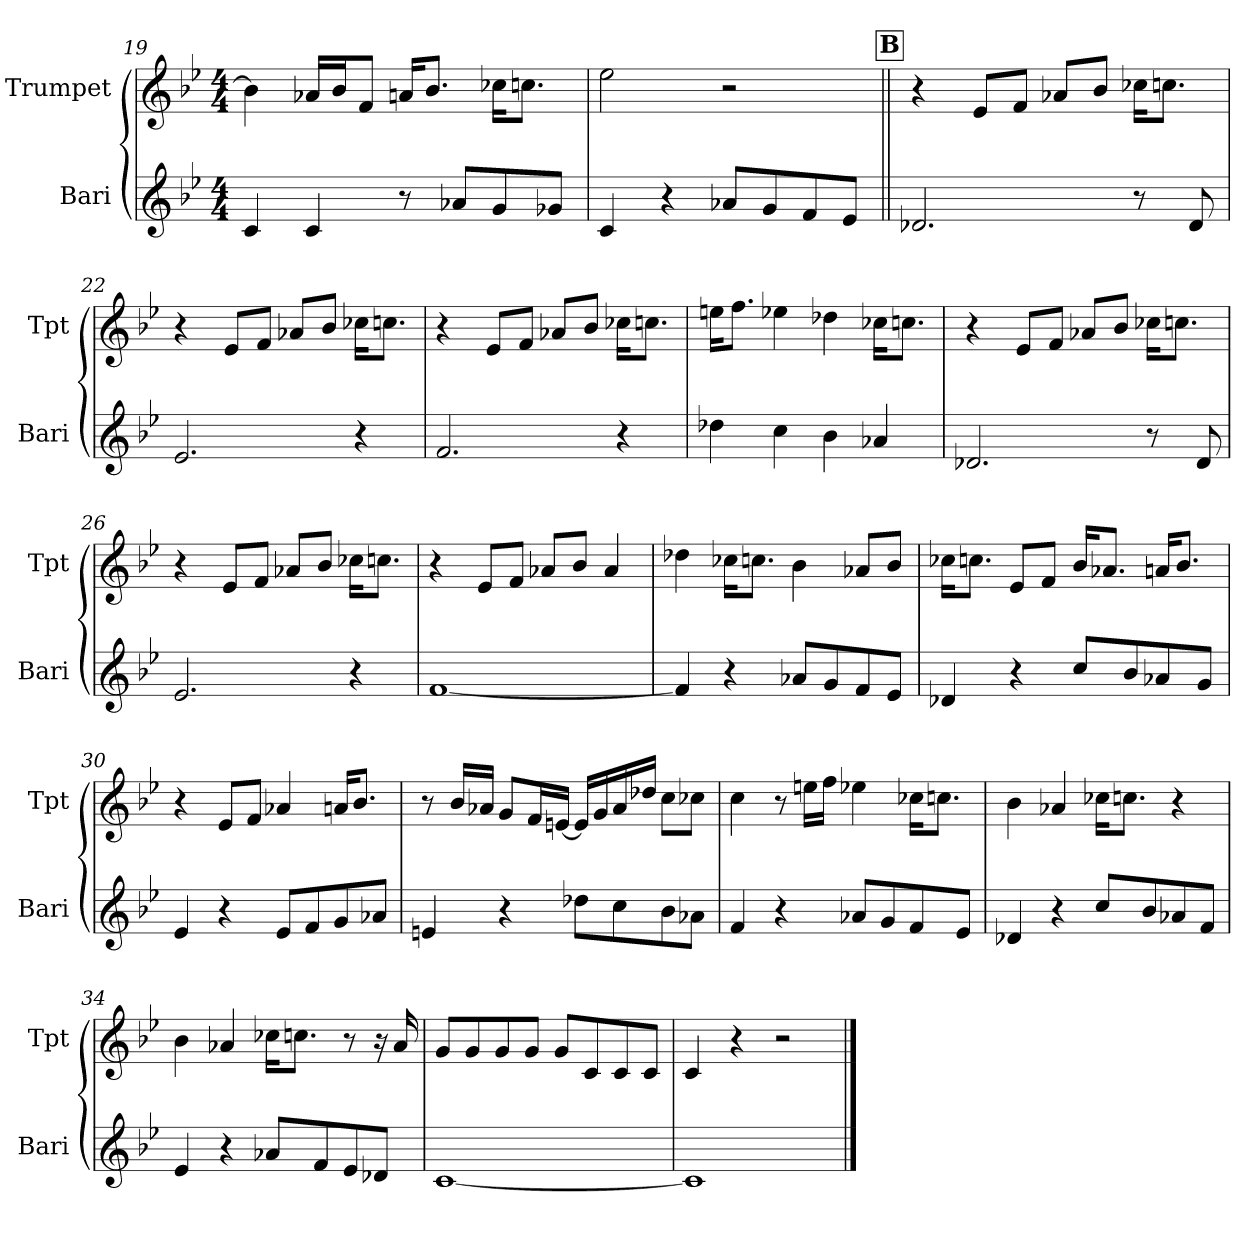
**kern	**kern
*part2	*part1
*staff2	*staff1
*I"Bari	*I"Trumpet
*I'Bari	*I'Tpt
!!LO:LB:g=z
*clefG2	*clefG2
*k[b-e-]	*k[b-e-]
*B-:	*B-:
*M4/4	*M4/4
=19	=19
4c/	4b-\]
4c/	16a-X/LL
.	16b-/J
.	8f/J
8r	16an/KL
.	8.b-/J
8a-X/L	.
8g/	16cc-X\KL
.	8.ccn\J
8g-X/J	.
=20	=20
4c/	2ee-\
4r	.
8a-X/L	2r
8g/	.
8f/	.
8e-/J	.
!!LO:REH:place=s1:a:fs=15.4:t=B
=21||	=21||
2.d-X/	4r
.	8e-/L
.	8f/J
.	8a-X/L
.	8b-/J
8r	16cc-X\KL
.	8.ccn\J
8d-/	.
=22	=22
2.e-/	4r
.	8e-/L
.	8f/J
.	8a-X/L
.	8b-/J
4r	16cc-X\KL
.	8.ccn\J
=23	=23
2.f/	4r
.	8e-/L
.	8f/J
.	8a-X/L
.	8b-/J
4r	16cc-X\KL
.	8.ccn\J
!!LO:PB:g=z
=24	=24
4dd-X\	16een\KL
.	8.ff\J
4cc\	4ee-X\
4b-\	4dd-X\
4a-X/	16cc-X\KL
.	8.ccn\J
=25	=25
2.d-X/	4r
.	8e-/L
.	8f/J
.	8a-X/L
.	8b-/J
8r	16cc-X\KL
.	8.ccn\J
8d-/	.
=26	=26
2.e-/	4r
.	8e-/L
.	8f/J
.	8a-X/L
.	8b-/J
4r	16cc-X\KL
.	8.ccn\J
=27	=27
[1f	4r
.	8e-/L
.	8f/J
.	8a-X/L
.	8b-/J
.	4a-/
!!LO:LB:g=z
=28	=28
4f/]	4dd-X\
4r	16cc-X\KL
.	8.ccn\J
8a-X/L	4b-\
8g/	.
8f/	8a-X/L
8e-/J	8b-/J
=29	=29
4d-X/	16cc-X\KL
.	8.ccn\J
4r	8e-/L
.	8f/J
8cc/L	16b-/KL
.	8.a-X/J
8b-/	.
8a-X/	16an/KL
.	8.b-/J
8g/J	.
=30	=30
4e-/	4r
4r	8e-/L
.	8f/J
8e-/L	4a-X/
8f/	.
8g/	16an/KL
.	8.b-/J
8a-X/J	.
!!LO:LB:g=z
=31	=31
4en/	8r
.	16b-/LL
.	16a-X/JJ
4r	8g/L
.	16f/L
.	[16en/JJ
8dd-X\L	16e/LL]
.	16g/
8cc\	16a-/
.	16dd-X/JJ
8b-\	8cc\L
8a-X\J	8cc-X\J
=32	=32
4f/	4cc\
4r	8r
.	16een\LL
.	16ff\JJ
8a-X/L	4ee-X\
8g/	.
8f/	16cc-X\KL
.	8.ccn\J
8e-/J	.
=33	=33
4d-X/	4b-\
4r	4a-X/
8cc/L	16cc-X\KL
.	8.ccn\J
8b-/	.
8a-X/	4r
8f/J	.
!!LO:LB:g=z
=34	=34
4e-/	4b-\
4r	4a-X/
8a-X/L	16cc-X\KL
.	8.ccn\J
8f/	.
8e-/	8r
8d-X/J	16r
.	16a-/
=35	=35
[1c	8g/L
.	8g/
.	8g/
.	8g/J
.	8g/L
.	8c/
.	8c/
.	8c/J
=36	=36
1c]	4c/
.	4r
.	2r
==	==
*-	*-
